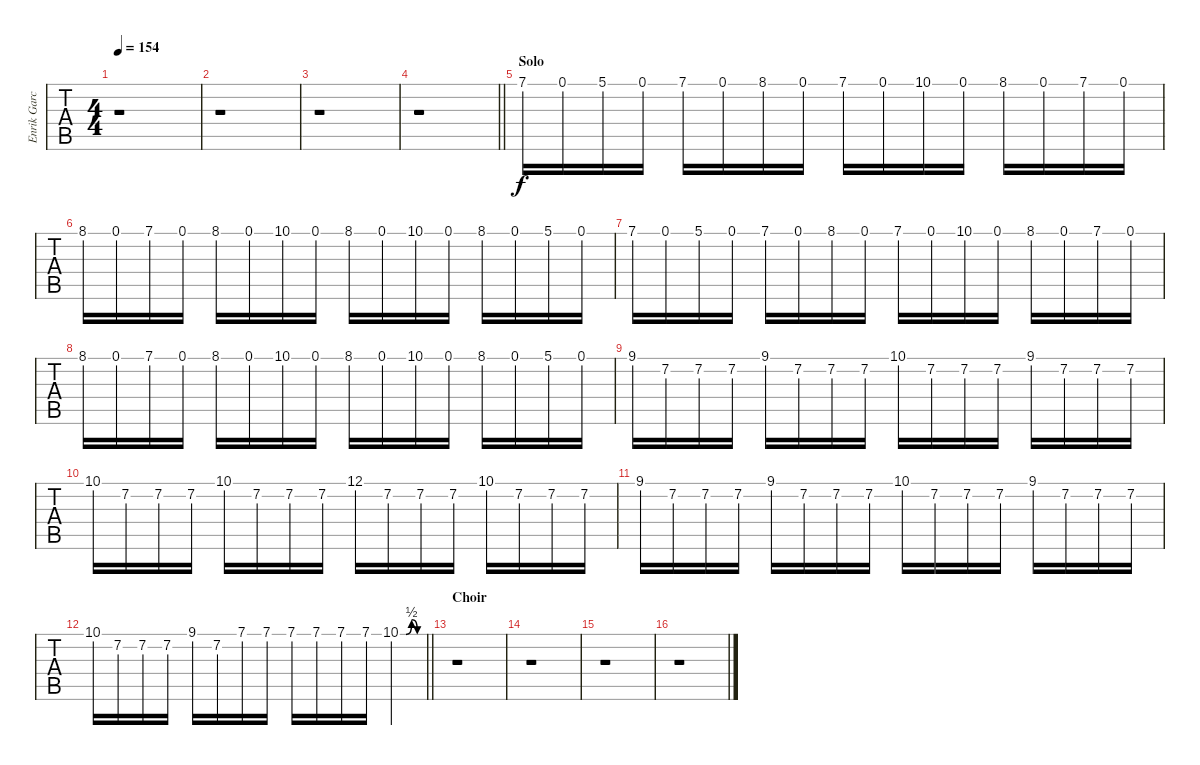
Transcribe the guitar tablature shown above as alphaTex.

\track ("Enrik García - Lead Guitar" "Enrik Garc") {instrument distortionguitar}
\staff {tabs}
\tuning (Eb4 Bb3 Gb3 Db3 Ab2 Eb2) {hide}
\ts (4 4)
\tempo 154
\clef g2
\ks c
r.1{dy f} |
r.1 |
r.1 |
\barLineRight lightlight
r.1 |
\section ("" "Solo")
7.1.16 0.1.16 5.1.16 0.1.16 7.1.16 0.1.16 8.1.16 0.1.16 7.1.16 0.1.16 10.1.16 0.1.16 8.1.16 0.1.16 7.1.16 0.1.16 |
8.1.16 0.1.16 7.1.16 0.1.16 8.1.16 0.1.16 10.1.16 0.1.16 8.1.16 0.1.16 10.1.16 0.1.16 8.1.16 0.1.16 5.1.16 0.1.16 |
7.1.16 0.1.16 5.1.16 0.1.16 7.1.16 0.1.16 8.1.16 0.1.16 7.1.16 0.1.16 10.1.16 0.1.16 8.1.16 0.1.16 7.1.16 0.1.16 |
8.1.16 0.1.16 7.1.16 0.1.16 8.1.16 0.1.16 10.1.16 0.1.16 8.1.16 0.1.16 10.1.16 0.1.16 8.1.16 0.1.16 5.1.16 0.1.16 |
9.1.16 7.2.16 7.2.16 7.2.16 9.1.16 7.2.16 7.2.16 7.2.16 10.1.16 7.2.16 7.2.16 7.2.16 9.1.16 7.2.16 7.2.16 7.2.16 |
10.1.16 7.2.16 7.2.16 7.2.16 10.1.16 7.2.16 7.2.16 7.2.16 12.1.16 7.2.16 7.2.16 7.2.16 10.1.16 7.2.16 7.2.16 7.2.16 |
9.1.16 7.2.16 7.2.16 7.2.16 9.1.16 7.2.16 7.2.16 7.2.16 10.1.16 7.2.16 7.2.16 7.2.16 9.1.16 7.2.16 7.2.16 7.2.16 |
\barLineRight lightlight
10.1.16 7.2.16 7.2.16 7.2.16 9.1.16 7.2.16 7.1.16 7.1.16 7.1.16 7.1.16 7.1.16 7.1.16 10.1{be (custom 0 0 15 0 30 2 45 0 60 0)}.4 |
\section ("" "Choir")
r.1 |
r.1 |
r.1 |
r.1
